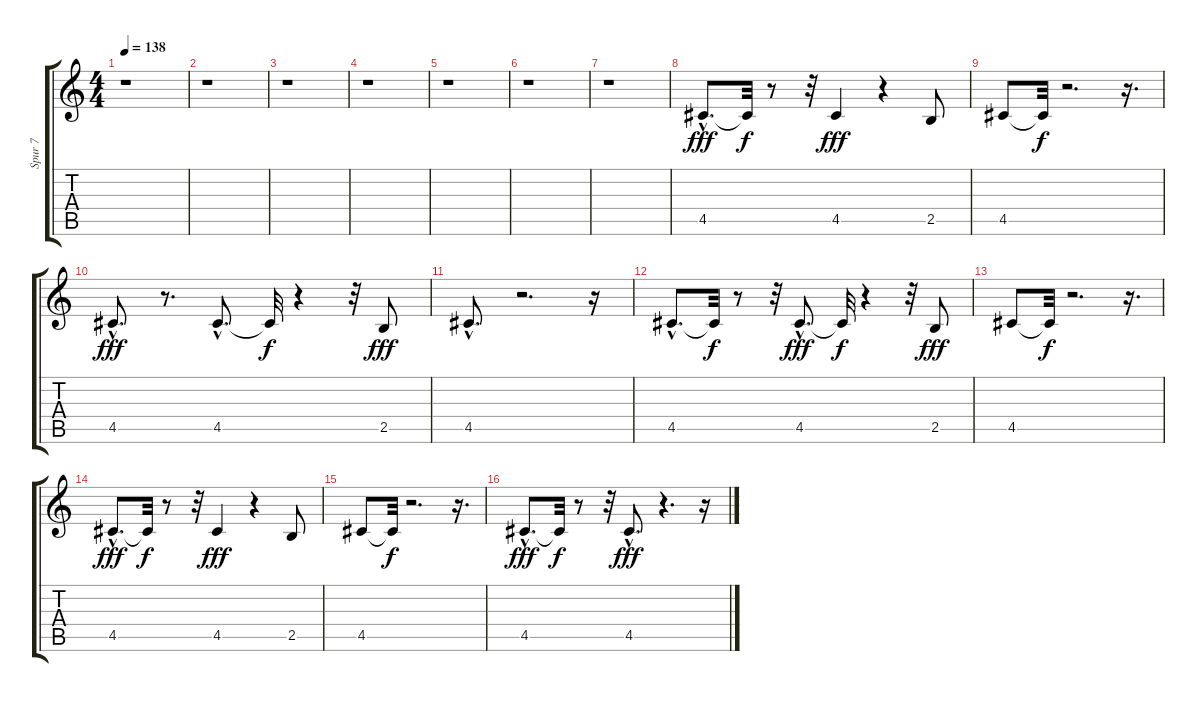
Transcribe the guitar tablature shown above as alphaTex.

\track ("Spur 7" "Spur 7") {instrument distortionguitar}
\staff {score tabs}
\tuning (E4 B3 G3 D3 A2 E2) {hide}
\ts (4 4)
\tempo 138
\clef g2
\ks c
r.1{dy fff} |
r.1 |
r.1 |
r.1 |
r.1 |
r.1 |
r.1 |
4.5{hac}.8{d} 4.5{t}.32{dy f} r.8 r.32 4.5.4{dy fff} r.4 2.5.8 |
4.5.8 4.5{t}.32{dy f} r.2{d} r.16{d} |
4.5{hac}.8{d dy fff} r.8{d} 4.5{hac}.8{d} 4.5{t}.32{dy f} r.4 r.32 2.5.8{dy fff} |
4.5{hac}.8{d} r.2{d} r.16 |
4.5{hac}.8{d} 4.5{t}.32{dy f} r.8 r.32 4.5{hac}.8{d dy fff} 4.5{t}.32{dy f} r.4 r.32 2.5.8{dy fff} |
4.5.8 4.5{t}.32{dy f} r.2{d} r.16{d} |
4.5{hac}.8{d dy fff} 4.5{t}.32{dy f} r.8 r.32 4.5.4{dy fff} r.4 2.5.8 |
4.5.8 4.5{t}.32{dy f} r.2{d} r.16{d} |
4.5{hac}.8{d dy fff} 4.5{t}.32{dy f} r.8 r.32 4.5{hac}.8{d dy fff} r.4{d} r.16
